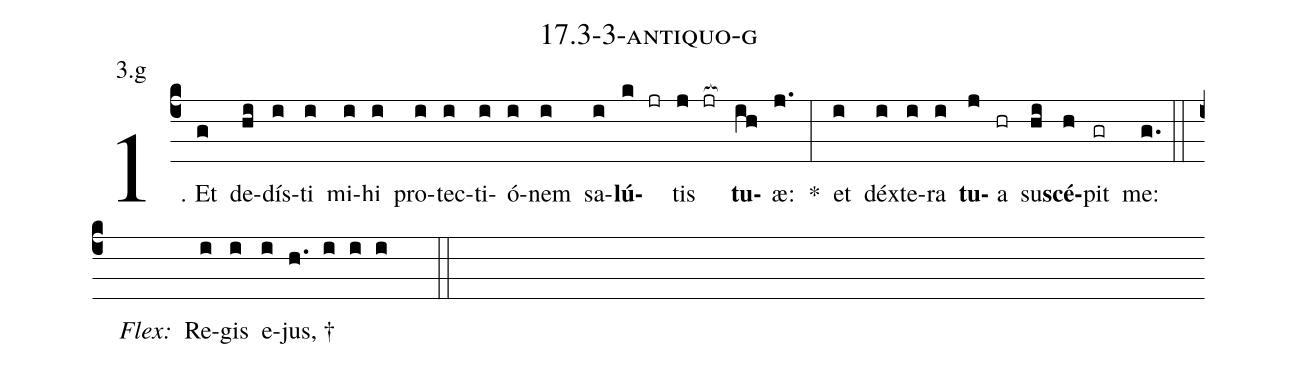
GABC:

name: 17.3-3-antiquo-g;
annotation: 3.g;
%%
(c4)1. Et(g) de(hi)dís(i)ti(i) mi(i)hi(i) pro(i)tec(i)ti(i)ó(i)nem(i) sa(i)<b>lú</b>(k jr)tis(j jr[ocb:1{]) <b>tu</b>(ih[ocb:0}])æ:(j.) *(:) et(i) déx(i)te(i)ra(i) <b>tu</b>(j)a(hr) su(hi)<b>scé</b>(h)pit(gr) me:(g.) (::)
<i>Flex:</i>()  Re(i)gis(i) e(i)jus, †(h. i i i  ::)

%E(i) u(i) o(j) u(hi) a(h) e.(g.) (::)
